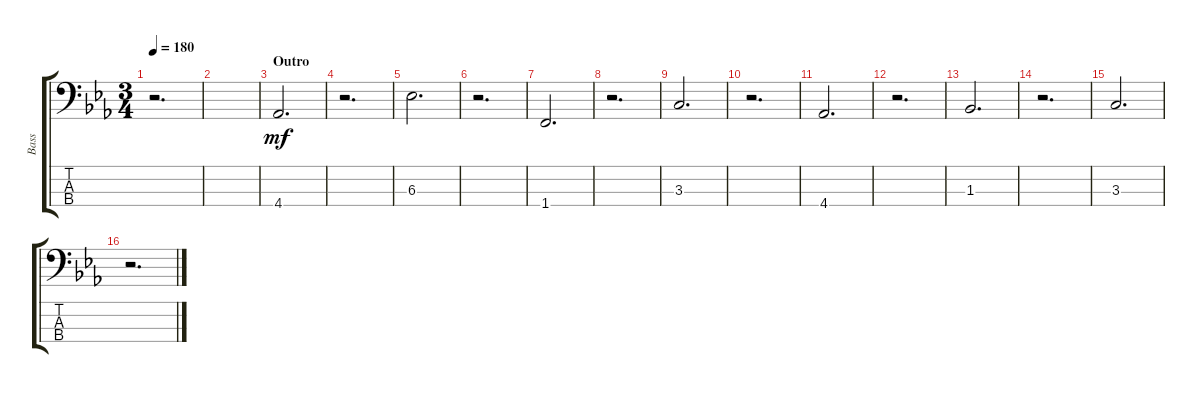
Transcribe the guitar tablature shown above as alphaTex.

\track ("Bass" "Bass") {instrument acousticbass}
\staff {score tabs}
\tuning (G2 D2 A1 E1) {hide}
\ts (3 4)
\tempo 180
\clef f4
\ks cminor
r.2{d dy mf} |
|
\section ("" "Outro")
4.4.2{d} |
r.2{d} |
6.3.2{d} |
r.2{d} |
1.4.2{d} |
r.2{d} |
3.3.2{d} |
r.2{d} |
4.4.2{d} |
r.2{d} |
1.3.2{d} |
r.2{d} |
3.3.2{d} |
r.2{d}
